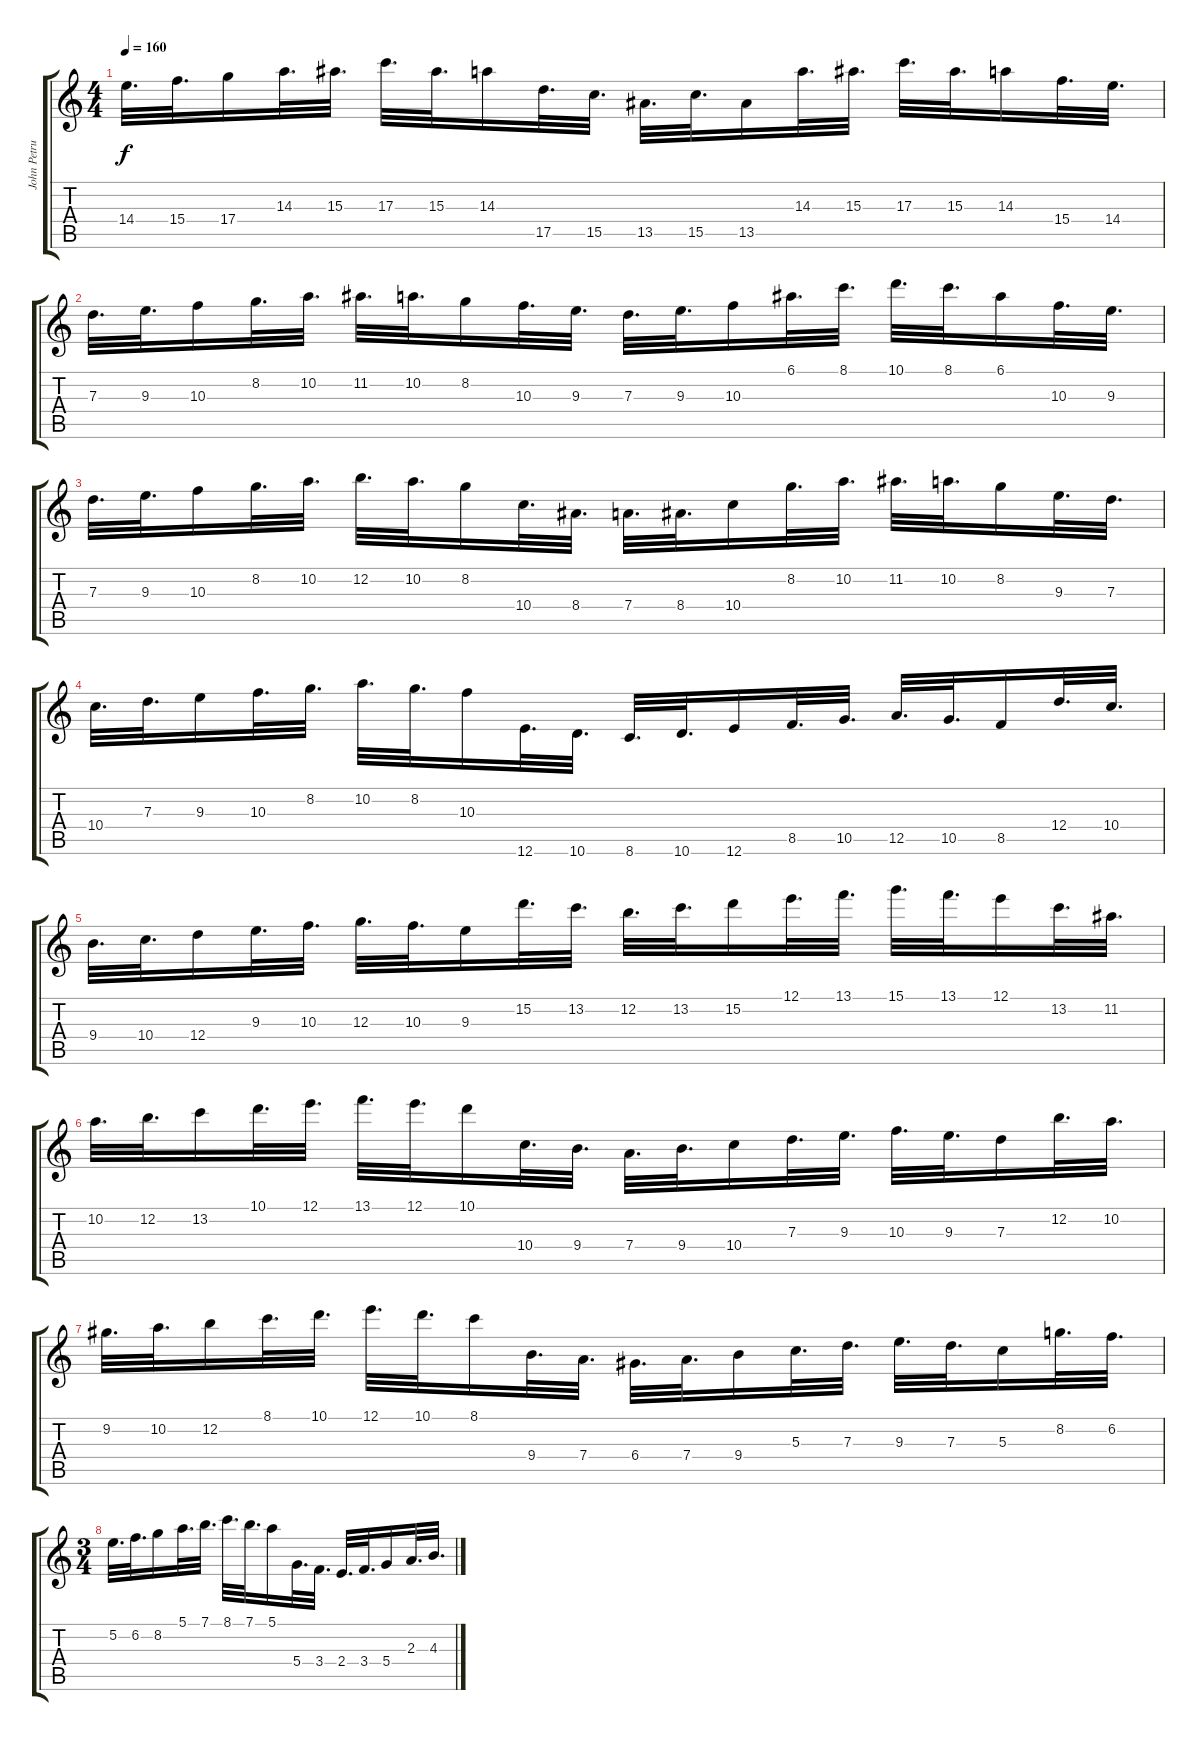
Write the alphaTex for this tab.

\track ("John Petrucci (Guitar)" "John Petru") {instrument distortionguitar}
\staff {score tabs}
\tuning (E4 B3 G3 D3 A2 E2) {hide}
\ts (4 4)
\tempo 160
\clef g2
\ks c
14.4.32{d dy f} 15.4.32{d} 17.4.16 14.3.32{d} 15.3.32{d} 17.3.32{d} 15.3.32{d} 14.3.16 17.5.32{d} 15.5.32{d} 13.5.32{d} 15.5.32{d} 13.5.16 14.3.32{d} 15.3.32{d} 17.3.32{d} 15.3.32{d} 14.3.16 15.4.32{d} 14.4.32{d} |
7.3.32{d} 9.3.32{d} 10.3.16 8.2.32{d} 10.2.32{d} 11.2.32{d} 10.2.32{d} 8.2.16 10.3.32{d} 9.3.32{d} 7.3.32{d} 9.3.32{d} 10.3.16 6.1.32{d} 8.1.32{d} 10.1.32{d} 8.1.32{d} 6.1.16 10.3.32{d} 9.3.32{d} |
7.3.32{d} 9.3.32{d} 10.3.16 8.2.32{d} 10.2.32{d} 12.2.32{d} 10.2.32{d} 8.2.16 10.4.32{d} 8.4.32{d} 7.4.32{d} 8.4.32{d} 10.4.16 8.2.32{d} 10.2.32{d} 11.2.32{d} 10.2.32{d} 8.2.16 9.3.32{d} 7.3.32{d} |
10.4.32{d} 7.3.32{d} 9.3.16 10.3.32{d} 8.2.32{d} 10.2.32{d} 8.2.32{d} 10.3.16 12.6.32{d} 10.6.32{d} 8.6.32{d} 10.6.32{d} 12.6.16 8.5.32{d} 10.5.32{d} 12.5.32{d} 10.5.32{d} 8.5.16 12.4.32{d} 10.4.32{d} |
9.4.32{d} 10.4.32{d} 12.4.16 9.3.32{d} 10.3.32{d} 12.3.32{d} 10.3.32{d} 9.3.16 15.2.32{d} 13.2.32{d} 12.2.32{d} 13.2.32{d} 15.2.16 12.1.32{d} 13.1.32{d} 15.1.32{d} 13.1.32{d} 12.1.16 13.2.32{d} 11.2.32{d} |
10.2.32{d} 12.2.32{d} 13.2.16 10.1.32{d} 12.1.32{d} 13.1.32{d} 12.1.32{d} 10.1.16 10.4.32{d} 9.4.32{d} 7.4.32{d} 9.4.32{d} 10.4.16 7.3.32{d} 9.3.32{d} 10.3.32{d} 9.3.32{d} 7.3.16 12.2.32{d} 10.2.32{d} |
9.2.32{d} 10.2.32{d} 12.2.16 8.1.32{d} 10.1.32{d} 12.1.32{d} 10.1.32{d} 8.1.16 9.4.32{d} 7.4.32{d} 6.4.32{d} 7.4.32{d} 9.4.16 5.3.32{d} 7.3.32{d} 9.3.32{d} 7.3.32{d} 5.3.16 8.2.32{d} 6.2.32{d} |
\ts (3 4)
5.2.32{d} 6.2.32{d} 8.2.16 5.1.32{d} 7.1.32{d} 8.1.32{d} 7.1.32{d} 5.1.16 5.4.32{d} 3.4.32{d} 2.4.32{d} 3.4.32{d} 5.4.16 2.3.32{d} 4.3.32{d}
